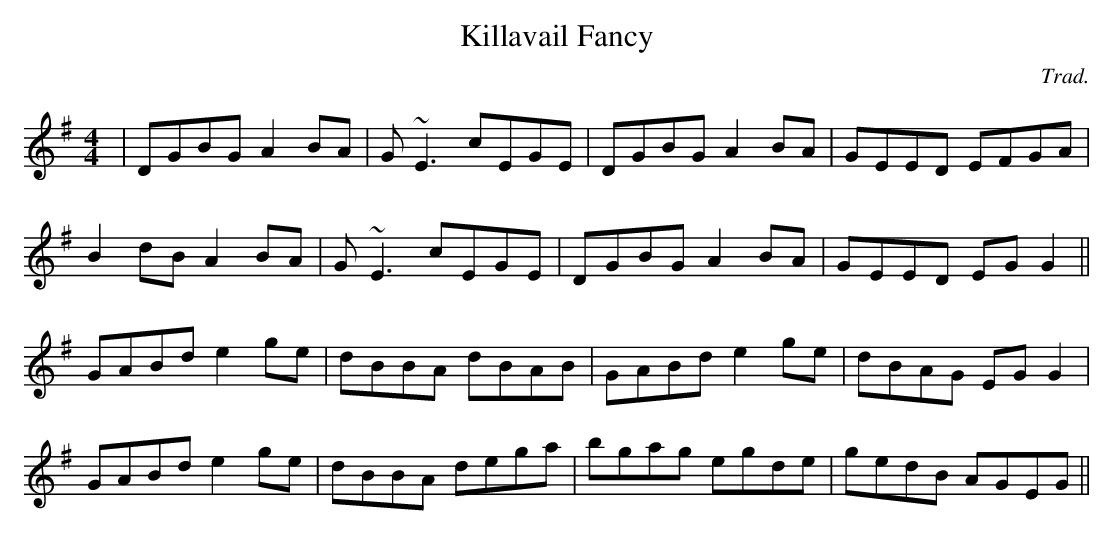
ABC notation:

X:1
T:Killavail Fancy
M:4/4
L:1/8
C:Trad.
K:G
|DGBG A2 BA|G ~E3 cEGE|DGBG A2 BA|GEED EFGA|!
B2 dB A2 BA|G ~E3 cEGE|DGBG A2 BA|GEED EG G2||!
GABd e2 ge|dBBA dBAB|GABd e2 ge|dBAG EG G2|!
GABd e2 ge|dBBA dega|bgag egde|gedB AGEG||!
